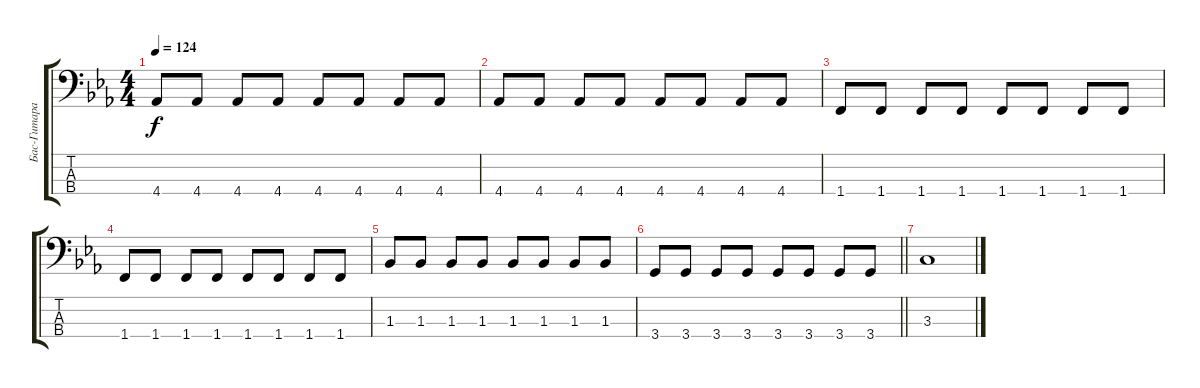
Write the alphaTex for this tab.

\track ("Бас-Гитара" "Бас-Гитара") {instrument electricbassfinger}
\staff {score tabs}
\tuning (G2 D2 A1 E1) {hide}
\ts (4 4)
\tempo 124
\clef f4
\ks cminor
4.4.8{dy f} 4.4.8 4.4.8 4.4.8 4.4.8 4.4.8 4.4.8 4.4.8 |
4.4.8 4.4.8 4.4.8 4.4.8 4.4.8 4.4.8 4.4.8 4.4.8 |
1.4.8 1.4.8 1.4.8 1.4.8 1.4.8 1.4.8 1.4.8 1.4.8 |
1.4.8 1.4.8 1.4.8 1.4.8 1.4.8 1.4.8 1.4.8 1.4.8 |
1.3.8 1.3.8 1.3.8 1.3.8 1.3.8 1.3.8 1.3.8 1.3.8 |
\barLineRight lightlight
3.4.8 3.4.8 3.4.8 3.4.8 3.4.8 3.4.8 3.4.8 3.4.8 |
3.3.1{volume 4}
